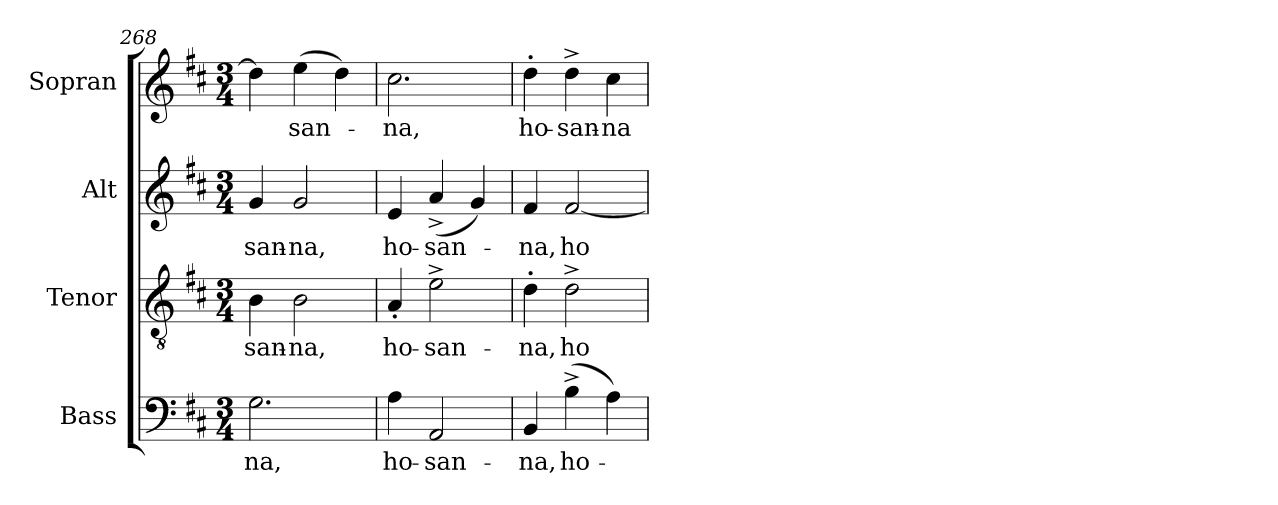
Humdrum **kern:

**kern	**text	**kern	**text	**kern	**text	**kern	**text
*part4	*part4	*part3	*part3	*part2	*part2	*part1	*part1
*staff4	*staff4	*staff3	*staff3	*staff2	*staff2	*staff1	*staff1
*I"Bass	*	*I"Tenor	*	*I"Alt	*	*I"Sopran	*
*I'B.	*	*I'T.	*	*I'A.	*	*I'S.	*
*clefF4	*	*clefGv2	*	*clefG2	*	*clefG2	*
*k[f#c#]	*	*k[f#c#]	*	*k[f#c#]	*	*k[f#c#]	*
*D:	*	*D:	*	*D:	*	*D:	*
*M3/4	*	*M3/4	*	*M3/4	*	*M3/4	*
=268	=268	=268	=268	=268	=268	=268	=268
!	!LO:LY:b	!	!LO:LY:b	!	!LO:LY:b	!	!
2.G\	-na,	4B\	-san-	4g/	-san-	4dd\]	.
!	!	!	!LO:LY:b	!	!LO:LY:b	!	!LO:LY:b
.	.	2B\	-na,	2g/	-na,	(>4ee\	-san-
.	.	.	.	.	.	4dd\)	.
=269	=269	=269	=269	=269	=269	=269	=269
!	!LO:LY:b	!	!LO:LY:b	!	!LO:LY:b	!	!LO:LY:b
4A\	ho-	4A'</	ho-	4e/	ho-	2.cc#\	-na,
!	!LO:LY:b	!	!LO:LY:b	!	!LO:LY:b	!	!
2AA/	-san-	2e^>\	-san-	(<4a^>/	-san-	.	.
.	.	.	.	4g/)	.	.	.
=270	=270	=270	=270	=270	=270	=270	=270
!	!LO:LY:b	!	!LO:LY:b	!	!LO:LY:b	!	!LO:LY:b
4BB/	-na,	4d'>\	-na,	4f#/	-na,	4dd'>\	ho-
!	!LO:LY:b	!	!LO:LY:b	!	!LO:LY:b	!	!LO:LY:b
(>4B^>\	ho-	2d^>\	ho-	[2f#/	ho-	4dd^>\	-san-
!	!	!	!	!	!	!	!LO:LY:b
4A\)	.	.	.	.	.	4cc#\	-na
=	=	=	=	=	=	=	=
*-	*-	*-	*-	*-	*-	*-	*-
